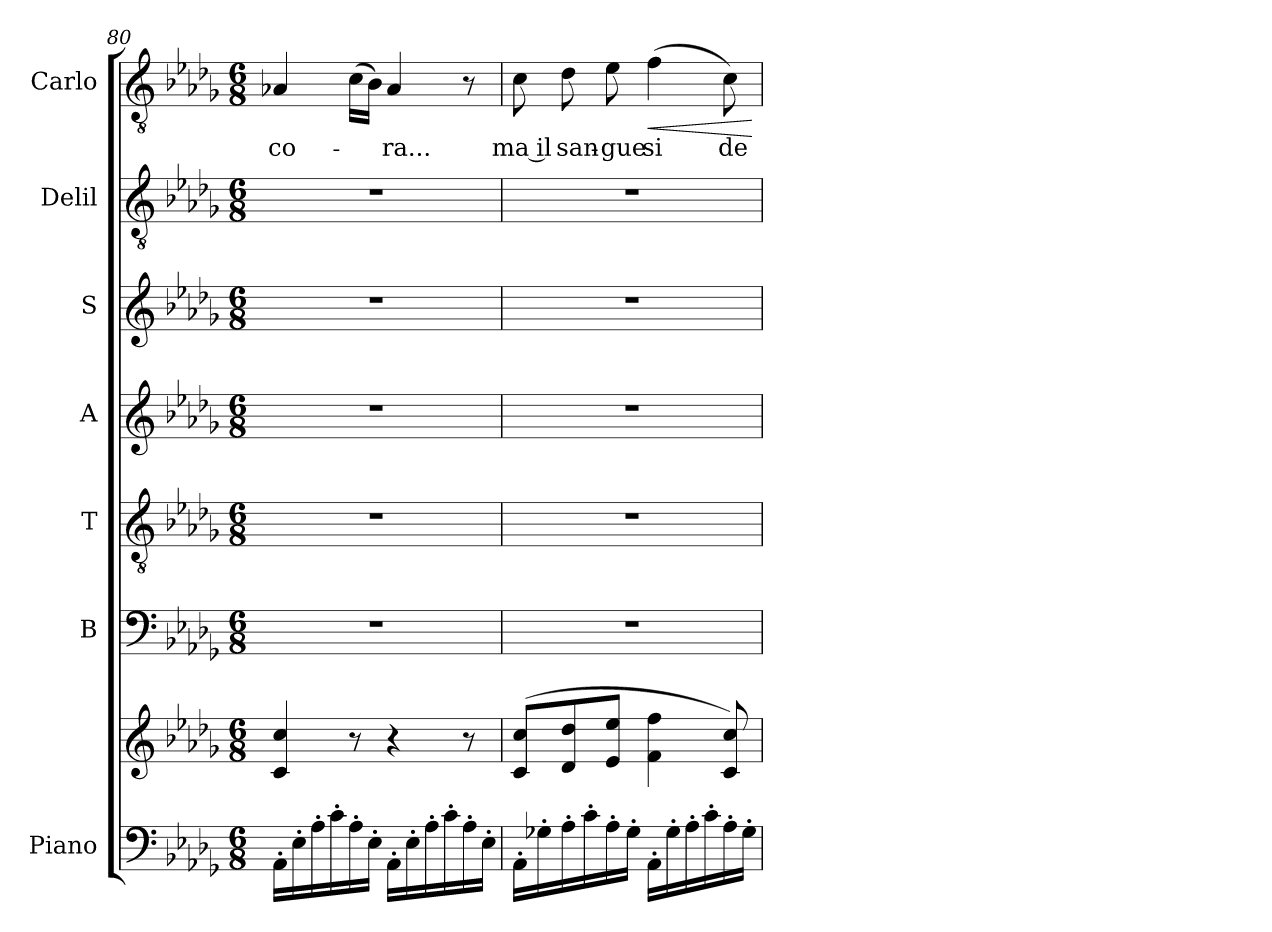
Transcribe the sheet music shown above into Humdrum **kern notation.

**kern	**kern	**kern	**kern	**kern	**kern	**kern	**kern	**text	**dynam
*part7	*part7	*part6	*part5	*part4	*part3	*part2	*part1	*part1	*part1
*staff8	*staff7	*staff6	*staff5	*staff4	*staff3	*staff2	*staff1	*staff1	*staff1
*I"Piano	*	*I"B	*I"T	*I"A	*I"S	*I"Delil	*I"Carlo	*	*
*I'Pno	*	*I'B	*I'T	*I'A	*I'S	*	*	*	*
*clefF4	*clefG2	*clefF4	*clefGv2	*clefG2	*clefG2	*clefGv2	*clefGv2	*	*
*k[b-e-a-d-g-]	*k[b-e-a-d-g-]	*k[b-e-a-d-g-]	*k[b-e-a-d-g-]	*k[b-e-a-d-g-]	*k[b-e-a-d-g-]	*k[b-e-a-d-g-]	*k[b-e-a-d-g-]	*	*
*M6/8	*M6/8	*M6/8	*M6/8	*M6/8	*M6/8	*M6/8	*M6/8	*	*
=80	=80	=80	=80	=80	=80	=80	=80	=80	=80
16AA-'\LL	4c/ 4cc/	2.r	2.r	2.r	2.r	2.r	4A-X/	-co-	.
16E-'\	.	.	.	.	.	.	.	.	.
16A-'\	.	.	.	.	.	.	.	.	.
16c'\	.	.	.	.	.	.	.	.	.
16A-'\	8r	.	.	.	.	.	(16c\LL	.	.
16E-'\JJ	.	.	.	.	.	.	16B-\JJ)	.	.
16AA-'\LL	4r	.	.	.	.	.	4A-/	-ra...	.
16E-'\	.	.	.	.	.	.	.	.	.
16A-'\	.	.	.	.	.	.	.	.	.
16c'\	.	.	.	.	.	.	.	.	.
16A-'\	8r	.	.	.	.	.	8r	.	.
16E-'\JJ	.	.	.	.	.	.	.	.	.
!!LO:LB:g=z
=81	=81	=81	=81	=81	=81	=81	=81	=81	=81
16AA-'\LL	(8c/ 8cc/L	2.r	2.r	2.r	2.r	2.r	8c\	ma il	.
16G-X'\	.	.	.	.	.	.	.	.	.
16A-'\	8d-/ 8dd-/	.	.	.	.	.	8d-\	san-	.
16c'\	.	.	.	.	.	.	.	.	.
16A-'\	8e-/ 8ee-/J	.	.	.	.	.	8e-\	-gue	.
16G-'\JJ	.	.	.	.	.	.	.	.	.
!	!	!	!	!	!	!	!	!	!LO:HP:b
16AA-'\LL	4f\ 4ff\	.	.	.	.	.	(4f\	si	<
16G-'\	.	.	.	.	.	.	.	.	.
16A-'\	.	.	.	.	.	.	.	.	.
16c'\	.	.	.	.	.	.	.	.	.
16A-'\	8c/ 8cc/)	.	.	.	.	.	8c\)	de-	.
16G-'\JJ	.	.	.	.	.	.	.	.	.
.	.	.	.	.	.	.	.	.	[
=	=	=	=	=	=	=	=	=	=
*-	*-	*-	*-	*-	*-	*-	*-	*-	*-
